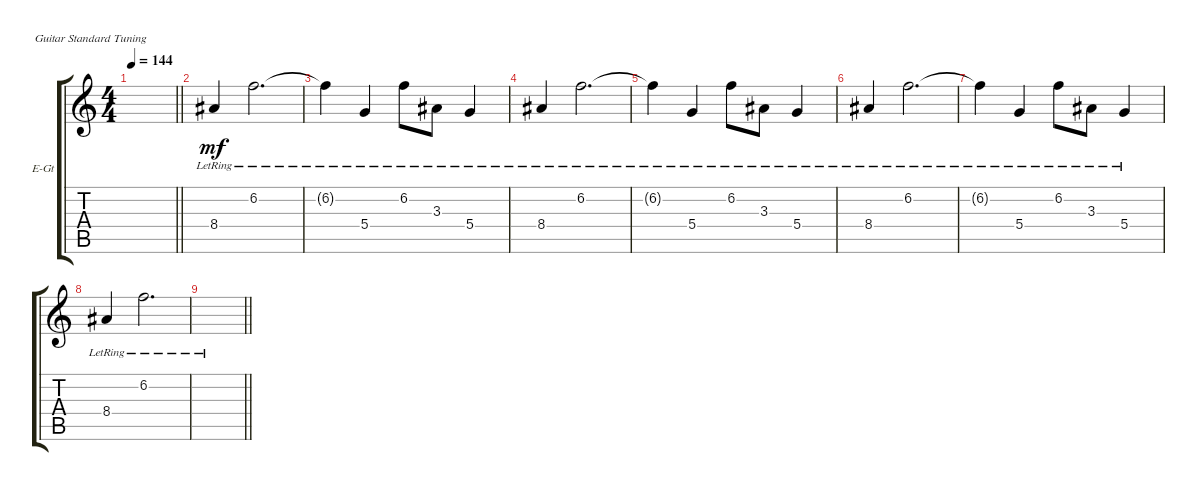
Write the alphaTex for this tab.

\bracketExtendMode groupsimilarinstruments
\firstSystemTrackNameOrientation horizontal
\otherSystemsTrackNameOrientation horizontal
\track ("Clean" "E-Gt") {instrument electricguitarclean}
\staff {score tabs}
\tuning (E4 B3 G3 D3 A2 E2)
\ts (4 4)
\tempo 144
\clef g2
\barLineRight lightlight
\ks c
|
8.4{lr}.4{dy mf} 6.2{lr}.2{d} |
6.2{lr t}.4 5.4{lr}.4 6.2{lr}.8 3.3{lr}.8 5.4{lr}.4 |
8.4{lr}.4 6.2{lr}.2{d} |
6.2{lr t}.4 5.4{lr}.4 6.2{lr}.8 3.3{lr}.8 5.4{lr}.4 |
8.4{lr}.4 6.2{lr}.2{d} |
6.2{lr t}.4 5.4{lr}.4 6.2{lr}.8 3.3{lr}.8 5.4{lr}.4 |
8.4{lr}.4 6.2{lr}.2{d} |
\barLineRight lightlight
